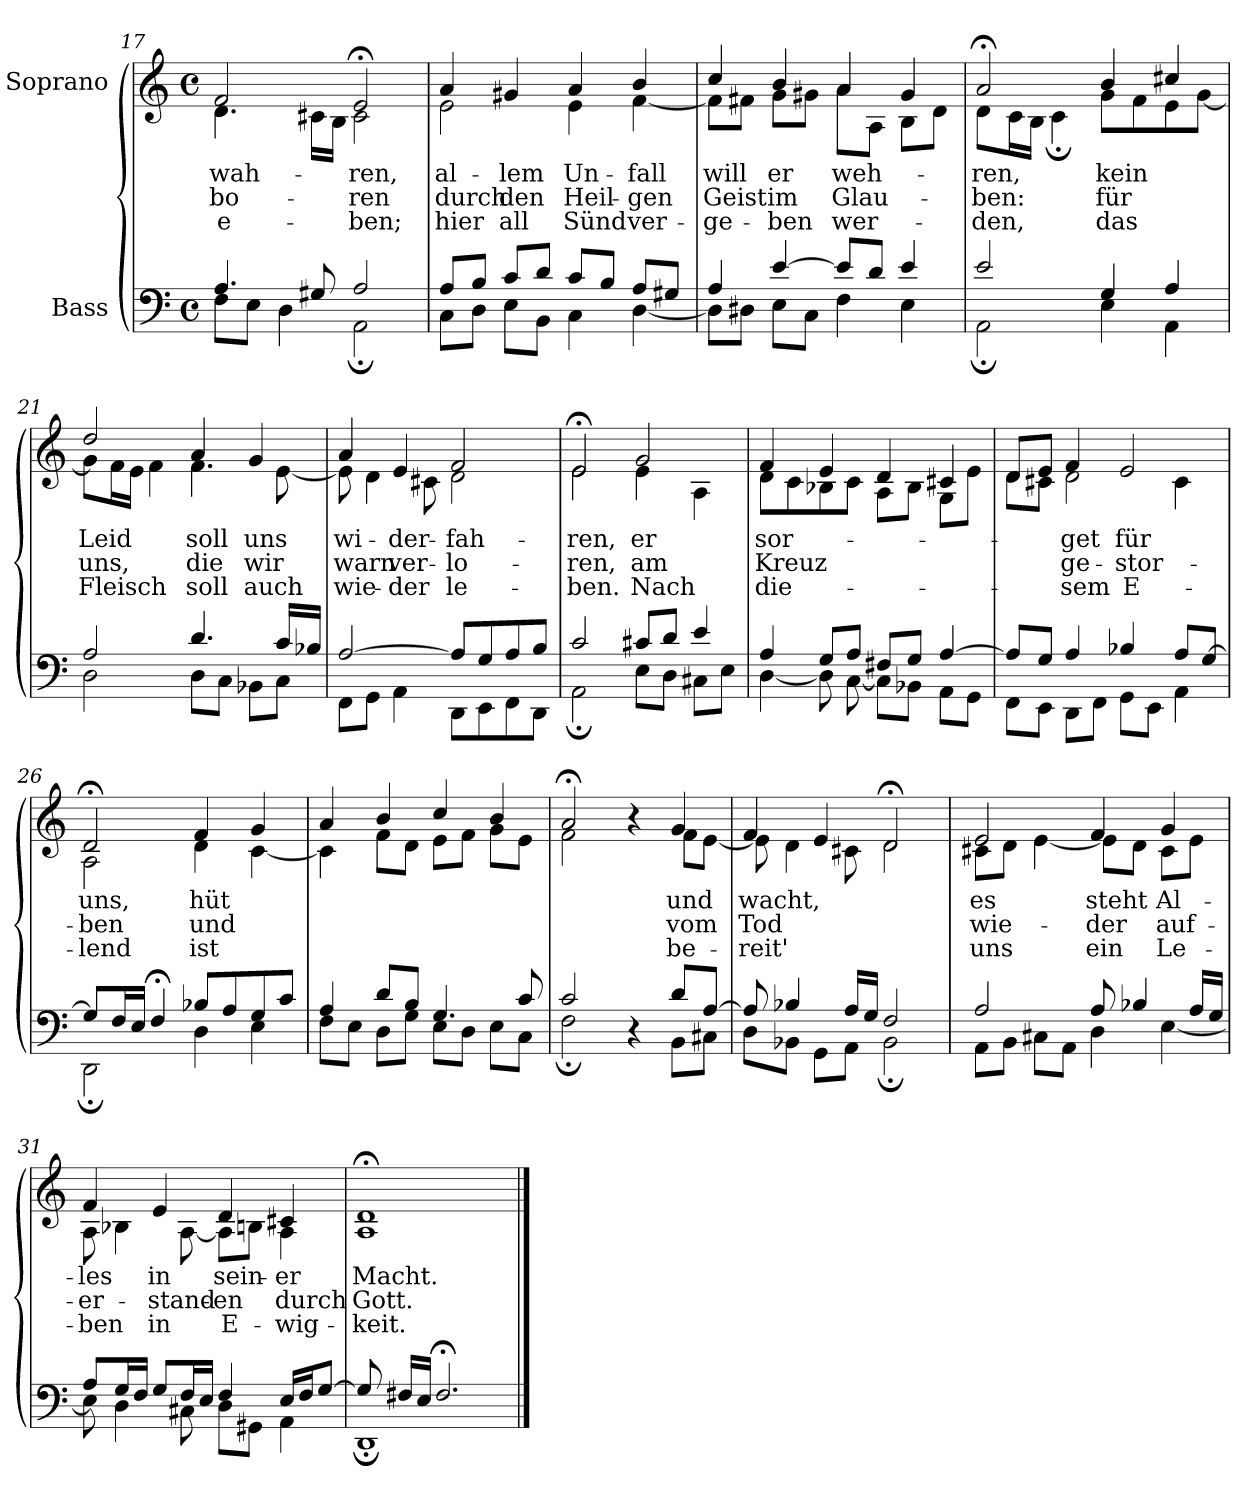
**kern	**kern	**text	**text	**text
*part2	*part1	*part1	*part1	*part1
*staff2	*staff1	*staff1	*staff1	*staff1
*I"Bass	*I"Soprano	*	*	*
*clefF4	*clefG2	*	*	*
*k[]	*k[]	*	*	*
*M4/4	*M4/4	*	*	*
*met(c)	*met(c)	*	*	*
=17	=17	=17	=17	=17
*^	*	*	*	*
!	!	!	!LO:LY:b	!LO:LY:b	!LO:LY:b
*	*	*^	*	*	*
4.A/	8F\L	2f/	4.d\	-wah-	-bo-	e-
.	8E\J	.	.	.	.	.
.	4D\	.	.	.	.	.
8G#X/	.	.	16c#X\LL	.	.	.
.	.	.	16B\JJ	.	.	.
!	!	!	!	!LO:LY:b	!LO:LY:b	!LO:LY:b
2A/	2AA;\	2e;</	2c#\	-ren,	-ren	-ben;
=18	=18	=18	=18	=18	=18	=18
!	!	!	!	!LO:LY:b	!LO:LY:b	!LO:LY:b
8A/L	8C\L	4a/	2e\	al-	durch	hier
8B/J	8D\J	.	.	.	.	.
!	!	!	!	!LO:LY:b	!LO:LY:b	!LO:LY:b
8c/L	8E\L	4g#X/	.	-lem	den	all
8d/J	8BB\J	.	.	.	.	.
!	!	!	!	!LO:LY:b	!LO:LY:b	!LO:LY:b
8c/L	4C\	4a/	4e\	Un-	Heil-	Sünd
8B/J	.	.	.	.	.	.
!	!	!	!	!LO:LY:b	!LO:LY:b	!LO:LY:b
8A/L	[4D\	4b/	[4f\	-fall	-gen	ver-
8G#X/J	.	.	.	.	.	.
!!LO:PB:g=z	!!
=19	=19	=19	=19	=19	=19	=19
!	!	!	!	!LO:LY:b	!LO:LY:b	!LO:LY:b
4A/	8D\L]	4cc/	8f\L]	will	Geist	-ge-
.	8D#X\J	.	8f#X\J	.	.	.
!	!	!	!	!LO:LY:b	!LO:LY:b	!LO:LY:b
[4e/	8E\L	4b/	8g\L	er	im	-ben
.	8C\J	.	8g#X\J	.	.	.
!	!	!	!	!LO:LY:b	!LO:LY:b	!LO:LY:b
8e/L]	4F\	4a/	8a\L	weh-	Glau-	wer-
8d/J	.	.	8A\J	.	.	.
4e/	4E\	4g#/	8B\L	.	.	.
.	.	.	8d\J	.	.	.
=20	=20	=20	=20	=20	=20	=20
!	!	!	!	!LO:LY:b	!LO:LY:b	!LO:LY:b
2e/	2AA;\	2a;</	8d\L	-ren,	-ben:	-den,
.	.	.	16c\L	.	.	.
.	.	.	16B\JJ	.	.	.
.	.	.	4c;\	.	.	.
!	!	!	!	!LO:LY:b	!LO:LY:b	!LO:LY:b
4G/	4E\	4b/	8g\L	kein	für	das
.	.	.	8f\	.	.	.
4A/	4AA\	4cc#X/	8e\	.	.	.
.	.	.	[8g\J	.	.	.
=21	=21	=21	=21	=21	=21	=21
!	!	!	!	!LO:LY:b	!LO:LY:b	!LO:LY:b
2A/	2D\	2dd/	8g\L]	Leid	uns,	Fleisch
.	.	.	16f\L	.	.	.
.	.	.	16e\JJ	.	.	.
.	.	.	4f\	.	.	.
!	!	!	!	!LO:LY:b	!LO:LY:b	!LO:LY:b
4.d/	8D\L	4a/	4.f\	soll	die	soll
.	8C\J	.	.	.	.	.
!	!	!	!	!LO:LY:b	!LO:LY:b	!LO:LY:b
.	8BB-X\L	4g/	.	uns	wir	auch
16c/LL	8C\J	.	[8e\	.	.	.
16B-X/JJ	.	.	.	.	.	.
=22	=22	=22	=22	=22	=22	=22
!	!	!	!	!LO:LY:b	!LO:LY:b	!LO:LY:b
[2A/	8FF\L	4a/	8e\]	wi-	warn	wie-
.	8GG\J	.	4d\	.	.	.
!	!	!	!	!LO:LY:b	!LO:LY:b	!LO:LY:b
.	4AA\	4e/	.	-der-	ver-	-der
.	.	.	8c#X\	.	.	.
!	!	!	!	!LO:LY:b	!LO:LY:b	!LO:LY:b
8A/L]	8DD\L	2f/	2d\	-fah-	-lo-	le-
8G/	8EE\	.	.	.	.	.
8A/	8FF\	.	.	.	.	.
8B/J	8DD\J	.	.	.	.	.
=23	=23	=23	=23	=23	=23	=23
!	!	!	!	!LO:LY:b	!LO:LY:b	!LO:LY:b
2c/	2AA;\	2e;</	2e\	-ren,	-ren,	-ben.
!	!	!	!	!LO:LY:b	!LO:LY:b	!LO:LY:b
8c#X/L	8E\L	2g/	4e\	er	am	Nach
8d/J	8D\J	.	.	.	.	.
4e/	8C#X\L	.	4A\	.	.	.
.	8E\J	.	.	.	.	.
!!LO:LB:g=z	!!
=24	=24	=24	=24	=24	=24	=24
!	!	!	!	!LO:LY:b	!LO:LY:b	!LO:LY:b
4A/	[4D\	4f/	8d\L	sor-	Kreuz	die-
.	.	.	8c\	.	.	.
8G/L	8D\]	4e/	8B-X\	.	.	.
8A/J	[8C\	.	8c\J	.	.	.
8F#X/L	8C\L]	4d/	8A\L	.	.	.
8G/J	8BB-X\J	.	8B-\J	.	.	.
[4A/	8AA\L	4c#X/	8G\L	.	.	.
.	8GG\J	.	8e\J	.	.	.
=25	=25	=25	=25	=25	=25	=25
8A/L]	8FF\L	8d/L	8d\L	.	.	.
8G/J	8EE\J	8e/J	8c#X\J	.	.	.
!	!	!	!	!LO:LY:b	!LO:LY:b	!LO:LY:b
4A/	8DD\L	4f/	2d\	-get	ge-	-sem
.	8FF\J	.	.	.	.	.
!	!	!	!	!LO:LY:b	!LO:LY:b	!LO:LY:b
4B-X/	8GG\L	2e/	.	für	-stor-	E-
.	8EE\J	.	.	.	.	.
8A/L	4AA\	.	4c#\	.	.	.
[8G/J	.	.	.	.	.	.
=26	=26	=26	=26	=26	=26	=26
!	!	!	!	!LO:LY:b	!LO:LY:b	!LO:LY:b
8G/L]	2DD;\	2d;</	2A\	uns,	-ben	-lend
16F/L	.	.	.	.	.	.
16E/JJ	.	.	.	.	.	.
4F;</	.	.	.	.	.	.
!	!	!	!	!LO:LY:b	!LO:LY:b	!LO:LY:b
8B-X/L	4D\	4f/	4d\	-hüt	und	ist
8A/	.	.	.	.	.	.
8G/	4E\	4g/	[4c\	.	.	.
8c/J	.	.	.	.	.	.
=27	=27	=27	=27	=27	=27	=27
4A/	8F\L	4a/	4c\]	.	.	.
.	8E\J	.	.	.	.	.
8d/L	8D\L	4b/	8f\L	.	.	.
8B/J	8G\J	.	8d\J	.	.	.
4.G/	8E\L	4cc/	8e\L	.	.	.
.	8D\J	.	8f\J	.	.	.
.	8E\L	4b/	8g\L	.	.	.
8c/	8C\J	.	8e\J	.	.	.
=28	=28	=28	=28	=28	=28	=28
2c/	2F;\	2a;</	2f\	.	.	.
4r	4ryy	4r	4ryy	.	.	.
!	!	!	!	!LO:LY:b	!LO:LY:b	!LO:LY:b
8d/L	8BB\L	4g/	8f\L	und	vom	be-
[8A/J	8C#X\J	.	[8e\J	.	.	.
=29	=29	=29	=29	=29	=29	=29
!	!	!	!	!LO:LY:b	!LO:LY:b	!LO:LY:b
8A/]	8D\L	4f/	8e\]	wacht,	-Tod	-reit'
4B-X/	8BB-X\J	.	4d\	.	.	.
.	8GG\L	4e/	.	.	.	.
16A/LL	8AA\J	.	8c#X\	.	.	.
16G/JJ	.	.	.	.	.	.
2F/	2BB-;\	2d;</	2d\	.	.	.
!!LO:LB:g=z	!!
=30	=30	=30	=30	=30	=30	=30
!	!	!	!	!LO:LY:b	!LO:LY:b	!LO:LY:b
2A/	8AA\L	2e/	8c#X\L	es	wie-	uns
.	8BB\J	.	8d\J	.	.	.
.	8C#X\L	.	[4e\	.	.	.
.	8AA\J	.	.	.	.	.
!	!	!	!	!LO:LY:b	!LO:LY:b	!LO:LY:b
8A/	4D\	4f/	8e\L]	steht	-der	ein
4B-X/	.	.	8d\J	.	.	.
!	!	!	!	!LO:LY:b	!LO:LY:b	!LO:LY:b
.	[4E\	4g/	8c#\L	Al-	auf-	Le-
16A/LL	.	.	8e\J	.	.	.
16G/JJ	.	.	.	.	.	.
=31	=31	=31	=31	=31	=31	=31
!	!	!	!	!LO:LY:b	!LO:LY:b	!LO:LY:b
8A/L	8E\]	4f/	8A\	-les	-er-	-ben
16G/L	4D\	.	4B-X\	.	.	.
16F/JJ	.	.	.	.	.	.
!	!	!	!	!LO:LY:b	!LO:LY:b	!LO:LY:b
8G/L	.	4e/	.	in	-stand-	in
16F/L	8C#X\	.	[8A\	.	.	.
16E/JJ	.	.	.	.	.	.
!	!	!	!	!LO:LY:b	!LO:LY:b	!LO:LY:b
4F/	8D\L	4d/	8A\L]	sein-	-en	E-
.	8GG#X\J	.	8Bn\J	.	.	.
!	!	!	!	!LO:LY:b	!LO:LY:b	!LO:LY:b
16E/LL	4AA\	4c#X/	4A\	-er	durch	-wig-
16F/J	.	.	.	.	.	.
[8G/J	.	.	.	.	.	.
=32	=32	=32	=32	=32	=32	=32
!	!	!	!	!LO:LY:b	!LO:LY:b	!LO:LY:b
8G/]	1DD;	1d;<	1A	Macht.	Gott.	-keit.
16F#X/LL	.	.	.	.	.	.
16E/JJ	.	.	.	.	.	.
2.F#;</	.	.	.	.	.	.
*v	*v	*	*	*	*	*
*	*v	*v	*	*	*
==	==	==	==	==
*-	*-	*-	*-	*-
